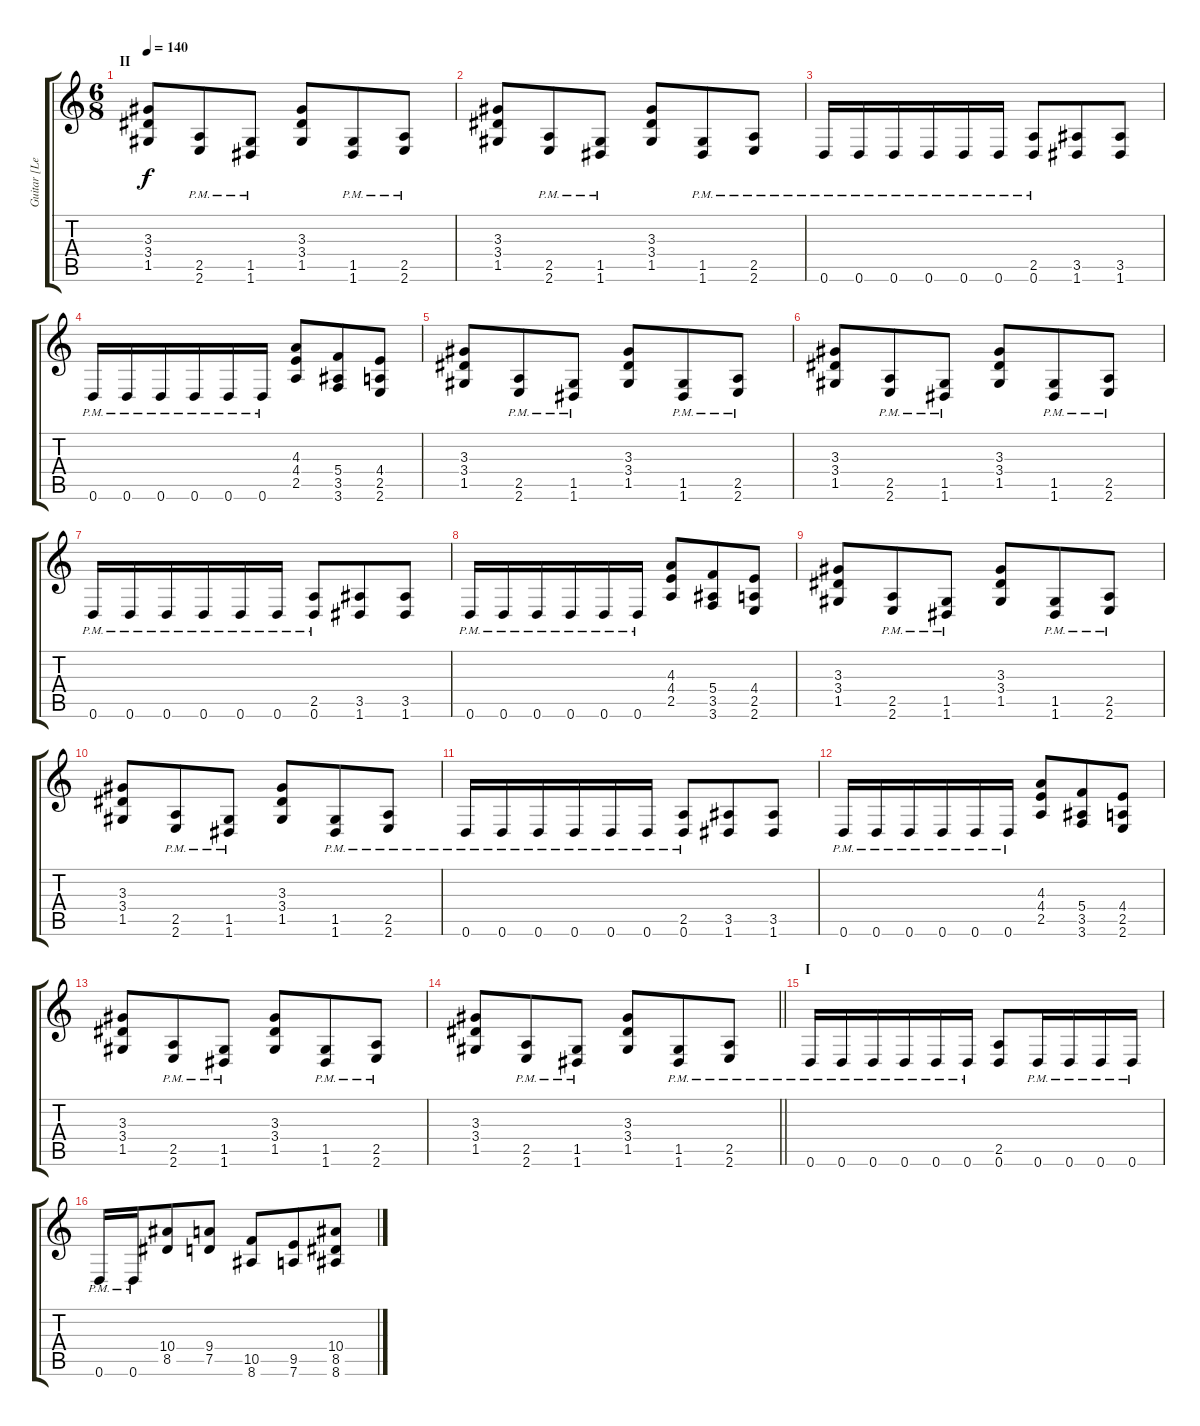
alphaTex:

\track ("Guitar [Left]" "Guitar [Le") {instrument distortionguitar}
\staff {score tabs}
\tuning (D4 A3 F3 C3 G2 D2) {hide}
\ts (6 8)
\section ("" "II")
\tempo 140
\clef g2
\ks c
(3.3 3.4 1.5).8{dy f} (2.5{pm} 2.6{pm}).8 (1.5{pm} 1.6{pm}).8 (3.3 3.4 1.5).8 (1.5{pm} 1.6{pm}).8 (2.5{pm} 2.6{pm}).8 |
(3.3 3.4 1.5).8 (2.5{pm} 2.6{pm}).8 (1.5{pm} 1.6{pm}).8 (3.3 3.4 1.5).8 (1.5{pm} 1.6{pm}).8 (2.5{pm} 2.6{pm}).8 |
0.6{pm}.16 0.6{pm}.16 0.6{pm}.16 0.6{pm}.16 0.6{pm}.16 0.6{pm}.16 (2.5{pm} 0.6{pm}).8 (3.5 1.6).8 (3.5 1.6).8 |
0.6{pm}.16 0.6{pm}.16 0.6{pm}.16 0.6{pm}.16 0.6{pm}.16 0.6{pm}.16 (4.3 4.4 2.5).8 (5.4 3.5 3.6).8 (4.4 2.5 2.6).8 |
(3.3 3.4 1.5).8 (2.5{pm} 2.6{pm}).8 (1.5{pm} 1.6{pm}).8 (3.3 3.4 1.5).8 (1.5{pm} 1.6{pm}).8 (2.5{pm} 2.6{pm}).8 |
(3.3 3.4 1.5).8 (2.5{pm} 2.6{pm}).8 (1.5{pm} 1.6{pm}).8 (3.3 3.4 1.5).8 (1.5{pm} 1.6{pm}).8 (2.5{pm} 2.6{pm}).8 |
0.6{pm}.16 0.6{pm}.16 0.6{pm}.16 0.6{pm}.16 0.6{pm}.16 0.6{pm}.16 (2.5{pm} 0.6{pm}).8 (3.5 1.6).8 (3.5 1.6).8 |
0.6{pm}.16 0.6{pm}.16 0.6{pm}.16 0.6{pm}.16 0.6{pm}.16 0.6{pm}.16 (4.3 4.4 2.5).8 (5.4 3.5 3.6).8 (4.4 2.5 2.6).8 |
(3.3 3.4 1.5).8 (2.5{pm} 2.6{pm}).8 (1.5{pm} 1.6{pm}).8 (3.3 3.4 1.5).8 (1.5{pm} 1.6{pm}).8 (2.5{pm} 2.6{pm}).8 |
(3.3 3.4 1.5).8 (2.5{pm} 2.6{pm}).8 (1.5{pm} 1.6{pm}).8 (3.3 3.4 1.5).8 (1.5{pm} 1.6{pm}).8 (2.5{pm} 2.6{pm}).8 |
0.6{pm}.16 0.6{pm}.16 0.6{pm}.16 0.6{pm}.16 0.6{pm}.16 0.6{pm}.16 (2.5{pm} 0.6{pm}).8 (3.5 1.6).8 (3.5 1.6).8 |
0.6{pm}.16 0.6{pm}.16 0.6{pm}.16 0.6{pm}.16 0.6{pm}.16 0.6{pm}.16 (4.3 4.4 2.5).8 (5.4 3.5 3.6).8 (4.4 2.5 2.6).8 |
(3.3 3.4 1.5).8 (2.5{pm} 2.6{pm}).8 (1.5{pm} 1.6{pm}).8 (3.3 3.4 1.5).8 (1.5{pm} 1.6{pm}).8 (2.5{pm} 2.6{pm}).8 |
\barLineRight lightlight
(3.3 3.4 1.5).8 (2.5{pm} 2.6{pm}).8 (1.5{pm} 1.6{pm}).8 (3.3 3.4 1.5).8 (1.5{pm} 1.6{pm}).8 (2.5{pm} 2.6{pm}).8 |
\section ("" "I")
0.6{pm}.16 0.6{pm}.16 0.6{pm}.16 0.6{pm}.16 0.6{pm}.16 0.6{pm}.16 (2.5 0.6).8 0.6{pm}.16 0.6{pm}.16 0.6{pm}.16 0.6{pm}.16 |
0.6{pm}.16 0.6{pm}.16 (10.4 8.5).8 (9.4 7.5).8 (10.5 8.6).8 (9.5 7.6).8 (10.4 8.5 8.6).8
